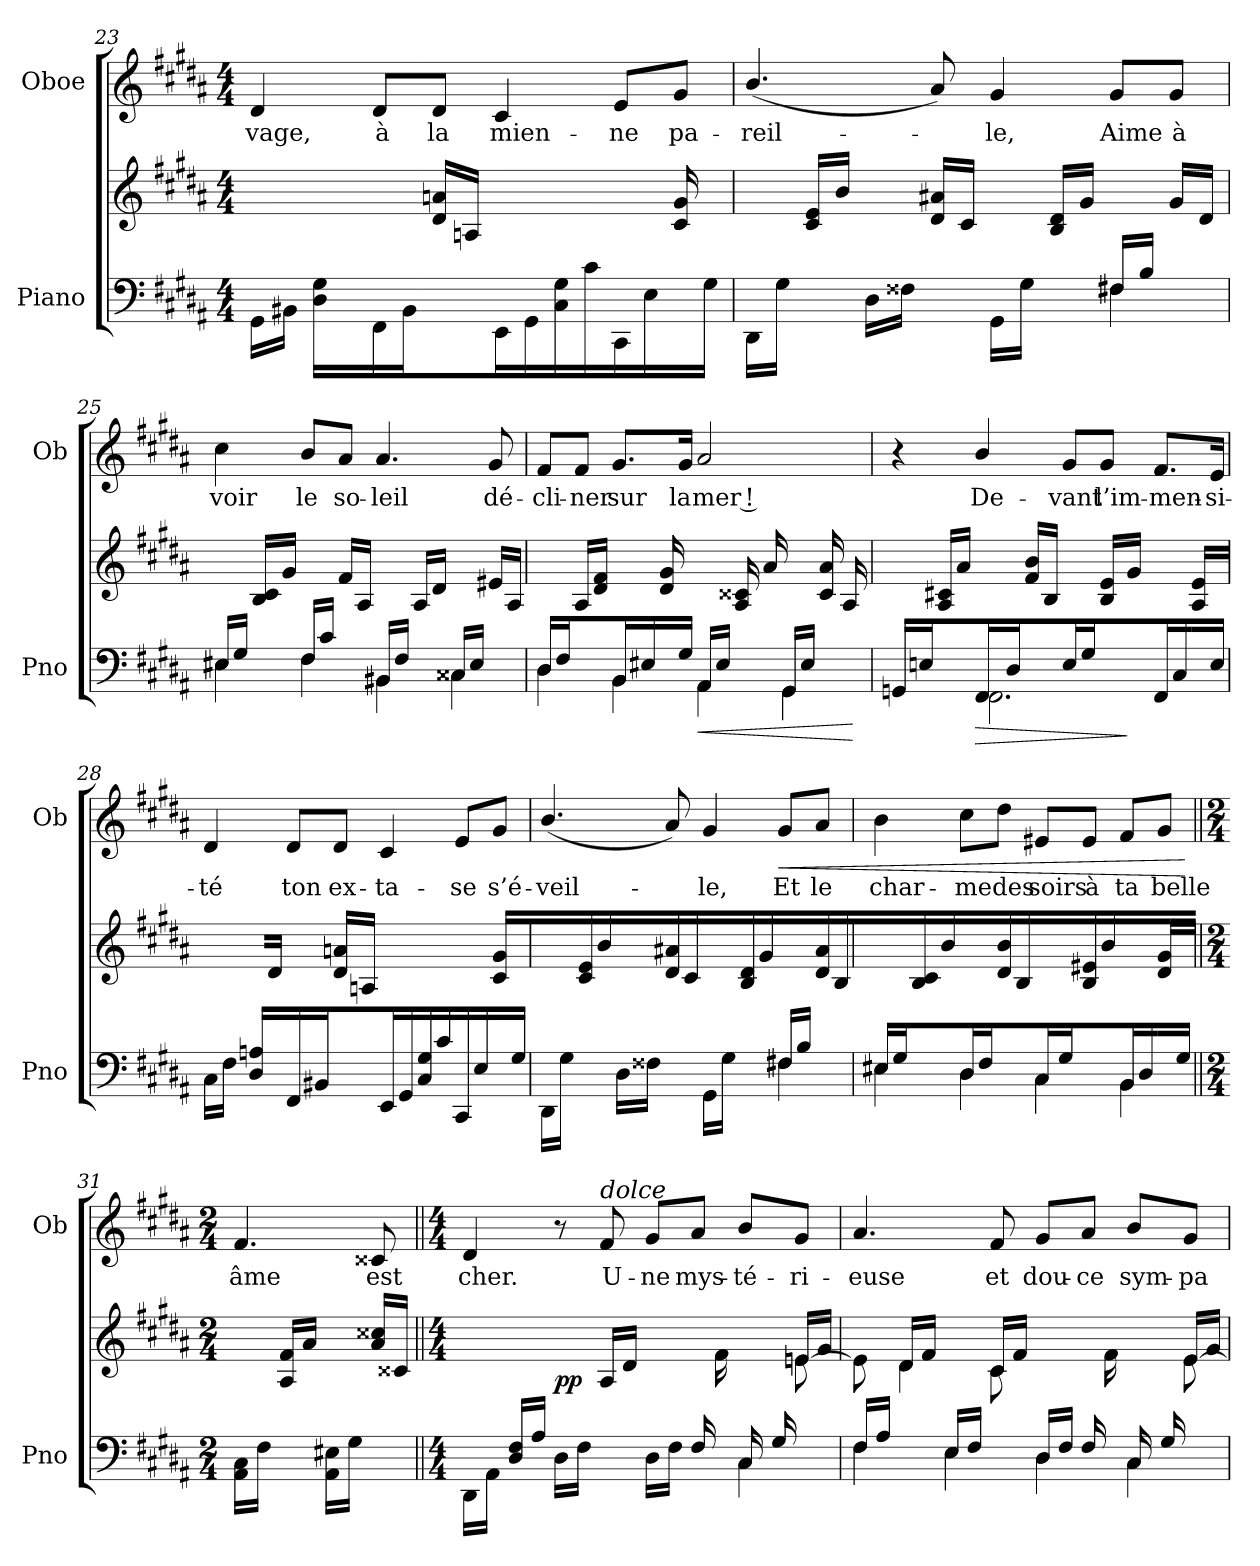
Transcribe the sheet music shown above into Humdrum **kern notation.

**kern	**kern	**dynam	**kern	**text	**dynam
*part2	*part2	*part2	*part1	*part1	*part1
*staff3	*staff2	*staff2/3	*staff1	*staff1	*staff1
*I"Piano	*	*	*I"Oboe	*	*
*I'Pno	*	*	*I'Ob	*	*
!!LO:PB:g=z
*clefF4	*clefG2	*	*clefG2	*	*
*k[f#c#g#d#a#]	*k[f#c#g#d#a#]	*	*k[f#c#g#d#a#]	*	*
*M4/4	*M4/4	*	*M4/4	*	*
=23	=23	=23	=23	=23	=23
*	*^	*	*	*	*
!	!	!	!	!	!LO:LY:b	!
16GG#\LL	1ryy	8.ryy	.	4d#/	-vage,	.
16BB#X\JJ	.	.	.	.	.	.
16D#/ 16G#/LL	.	.	.	.	.	.
16ryy	.	16d#\JJ	.	.	.	.
!	!	!	!	!	!LO:LY:b	!
16FF#\LL	.	8ryy	.	8d#/L	à	.
16BB#\JJ	.	.	.	.	.	.
!	!	!	!	!	!LO:LY:b	!
8ryy	.	16d#/ 16an/LL	.	8d#/J	la	.
.	.	16An/JJ	.	.	.	.
!	!	!	!	!	!LO:LY:b	!
16EE\LL	.	4.ryy	.	4c#/	mien-	.
16GG#\JJ	.	.	.	.	.	.
16C#/ 16G#/LL	.	.	.	.	.	.
16c#/JJ	.	.	.	.	.	.
!	!	!	!	!	!LO:LY:b	!
16CC#\LL	.	.	.	8e/L	-ne	.
16E\JJ	.	.	.	.	.	.
!	!	!	!	!	!LO:LY:b	!
16ryy	.	16c#/ 16g#/LL	.	8g#/J	pa-	.
16G#/JJ	.	16ryy	.	.	.	.
=24	=24	=24	=24	=24	=24	=24
*^	*	*	*	*	*	*
!	!	!	!	!	!	!LO:LY:b	!
16DD#\LL	2.ryy	1ryy	8ryy	.	(4.b/	-reil-	.
16G#\JJ	.	.	.	.	.	.	.
8ryy	.	.	16c#/ 16e/LL	.	.	.	.
.	.	.	16b/JJ	.	.	.	.
16D#\LL	.	.	8ryy	.	.	.	.
16F##X\JJ	.	.	.	.	.	.	.
8ryy	.	.	16d#/ 16a#X/LL	.	8a#/)	.	.
.	.	.	16c#/JJ	.	.	.	.
!	!	!	!	!	!	!LO:LY:b	!
16GG#\LL	.	.	8ryy	.	4g#/	-le,	.
16G#\JJ	.	.	.	.	.	.	.
8ryy	.	.	16B/ 16d#/LL	.	.	.	.
.	.	.	16g#/JJ	.	.	.	.
!	!	!	!	!	!	!LO:LY:b	!
16F#X/LL	4F#\	.	8ryy	.	8g#/L	Aime	.
16B/JJ	.	.	.	.	.	.	.
!	!	!	!	!	!	!LO:LY:b	!
8ryy	.	.	16g#/LL	.	8g#/J	à	.
.	.	.	16d#/JJ	.	.	.	.
!!LO:LB:g=z
=25	=25	=25	=25	=25	=25	=25	=25
!	!	!	!	!	!	!LO:LY:b	!
16E#X/LL	4E#\	1ryy	8ryy	.	4cc#\	voir	.
16G#/JJ	.	.	.	.	.	.	.
8ryy	.	.	16B/ 16c#/LL	.	.	.	.
.	.	.	16g#/JJ	.	.	.	.
!	!	!	!	!	!	!LO:LY:b	!
16F#/LL	4F#\	.	8ryy	.	8b/L	le	.
16c#/JJ	.	.	.	.	.	.	.
!	!	!	!	!	!	!LO:LY:b	!
8ryy	.	.	16f#/LL	.	8a#/J	so-	.
.	.	.	16A#/JJ	.	.	.	.
!	!	!	!	!	!	!LO:LY:b	!
16BB#X/LL	4BB#\	.	8ryy	.	4.a#/	-leil	.
16F#/JJ	.	.	.	.	.	.	.
8ryy	.	.	16A#/LL	.	.	.	.
.	.	.	16d#/JJ	.	.	.	.
16C##X/LL	4C##\	.	8ryy	.	.	.	.
16E#/JJ	.	.	.	.	.	.	.
!	!	!	!	!	!	!LO:LY:b	!
8ryy	.	.	16e#X/LL	.	8g#/	dé-	.
.	.	.	16A#/JJ	.	.	.	.
=26	=26	=26	=26	=26	=26	=26	=26
!	!	!	!	!	!	!LO:LY:b	!
16D#/LL	4D#\	1ryy	8ryy	.	8f#/L	-cli-	.
16F#/JJ	.	.	.	.	.	.	.
!	!	!	!	!	!	!LO:LY:b	!
8ryy	.	.	16A#/LL	.	8f#/J	-ner	.
.	.	.	16d#/ 16f#/JJ	.	.	.	.
!	!	!	!	!	!	!LO:LY:b	!
16BB/LL	4BB\	.	8ryy	.	8.g#/L	sur	.
16E#X/JJ	.	.	.	.	.	.	.
16ryy	.	.	16d#/ 16g#/LL	.	.	.	.
!	!	!	!	!	!	!LO:LY:b	!
16G#/JJ	.	.	8.ryy	.	16g#/Jk	la	.
!	!	!	!	!LO:HP:b=2	!	!LO:LY:b	!
16AA#/LL	4AA#\	.	.	<	2a#/	mer !	.
16E#/JJ	.	.	.	.	.	.	.
8ryy	.	.	16A#/ 16c##X/LL	.	.	.	.
.	.	.	16a#/JJ	.	.	.	.
16GG#/LL	4GG#\	.	8ryy	.	.	.	.
16E#/JJ	.	.	.	.	.	.	.
8ryy	.	.	16c##/ 16a#/LL	.	.	.	.
.	.	.	16A#/JJ	.	.	.	.
*v	*v	*	*	*	*	*	*
*	*v	*v	*	*	*	*
.	.	[	.	.	.
!!LO:LB:g=z
=27	=27	=27	=27	=27	=27
*^	*^	*	*	*	*
16GGn/LL	4ryy	1ryy	8ryy	.	4r	.	.
16En/JJ	.	.	.	.	.	.	.
8ryy	.	.	16A#/ 16c#X/LL	.	.	.	.
.	.	.	16a#/JJ	.	.	.	.
!	!	!	!	!LO:HP:b=2	!	!LO:LY:b	!
16FF#/LL	2.FF#\	.	8ryy	>	4b/	De-	.
16D#/JJ	.	.	.	.	.	.	.
8ryy	.	.	16f#/ 16b/LL	.	.	.	.
.	.	.	16B/JJ	.	.	.	.
!	!	!	!	!	!	!LO:LY:b	!
16E\LL	.	.	8ryy	.	8g#/L	-vant	.
16G#\JJ	.	.	.	.	.	.	.
!	!	!	!	!	!	!LO:LY:b	!
8ryy	.	.	16B/ 16e/LL	.	8g#/J	l’im-	.
.	.	.	16g#/JJ	]	.	.	.
!	!	!	!	!	!	!LO:LY:b	!
16FF#\LL	.	.	8ryy	.	8.f#/L	-men-	.
16C#\JJ	.	.	.	.	.	.	.
16ryy	.	.	16A#/ 16e/LL	.	.	.	.
!	!	!	!	!	!	!LO:LY:b	!
16E/JJ	.	.	16ryy	.	16e/Jk	-si-	.
*v	*v	*	*	*	*	*	*
=28	=28	=28	=28	=28	=28	=28
!	!	!	!	!	!LO:LY:b	!
16C#\LL	1ryy	8.ryy	.	4d#/	-té	.
16F#\JJ	.	.	.	.	.	.
16D#/ 16An/LL	.	.	.	.	.	.
16ryy	.	16d#\JJ	.	.	.	.
!	!	!	!	!	!LO:LY:b	!
16FF#/LL	.	8ryy	.	8d#/L	ton	.
16BB#X/JJ	.	.	.	.	.	.
!	!	!	!	!	!LO:LY:b	!
8ryy	.	16d#/ 16an/LL	.	8d#/J	ex-	.
.	.	16An/JJ	.	.	.	.
!	!	!	!	!	!LO:LY:b	!
16EE/LL	.	4.ryy	.	4c#/	-ta-	.
16GG#/JJ	.	.	.	.	.	.
16C#/ 16G#/LL	.	.	.	.	.	.
16c#/JJ	.	.	.	.	.	.
!	!	!	!	!	!LO:LY:b	!
16CC#\LL	.	.	.	8e/L	-se	.
16E\JJ	.	.	.	.	.	.
!	!	!	!	!	!LO:LY:b	!
16ryy	.	16c#/ 16g#/LL	.	8g#/J	s’é-	.
16G#/JJ	.	16ryy	.	.	.	.
!!LO:LB:g=z
=29	=29	=29	=29	=29	=29	=29
*^	*	*	*	*	*	*
!	!	!	!	!	!	!LO:LY:b	!
16DD#\LL	2.ryy	1ryy	8ryy	.	(4.b/	-veil-	.
16G#\JJ	.	.	.	.	.	.	.
8ryy	.	.	16c#/ 16e/LL	.	.	.	.
.	.	.	16b/JJ	.	.	.	.
16D#\LL	.	.	8ryy	.	.	.	.
16F##X\JJ	.	.	.	.	.	.	.
8ryy	.	.	16d#/ 16a#X/LL	.	8a#/)	.	.
.	.	.	16c#/JJ	.	.	.	.
!	!	!	!	!	!	!LO:LY:b	!
16GG#\LL	.	.	8ryy	.	4g#/	-le,	.
16G#\JJ	.	.	.	.	.	.	.
8ryy	.	.	16B/ 16d#/LL	.	.	.	.
.	.	.	16g#/JJ	.	.	.	.
!	!	!	!	!	!	!LO:LY:b	!LO:HP:b
16F#X/LL	4F#X\	.	8ryy	.	8g#/L	Et	<
16B/JJ	.	.	.	.	.	.	.
!	!	!	!	!	!	!LO:LY:b	!
8ryy	.	.	16d#/ 16a#/LL	.	8a#/J	le	.
.	.	.	16B/JJ	.	.	.	.
=30	=30	=30	=30	=30	=30	=30	=30
!	!	!	!	!	!	!LO:LY:b	!
16E#X/LL	4E#\	1ryy	8ryy	.	4b\	char-	.
16G#/JJ	.	.	.	.	.	.	.
8ryy	.	.	16B/ 16c#/LL	.	.	.	.
.	.	.	16b/JJ	.	.	.	.
!	!	!	!	!	!	!LO:LY:b	!
16D#/LL	4D#\	.	8ryy	.	8cc#\L	-me	.
16F#/JJ	.	.	.	.	.	.	.
!	!	!	!	!	!	!LO:LY:b	!
8ryy	.	.	16d#/ 16b/LL	.	8dd#\J	des	.
.	.	.	16B/JJ	.	.	.	.
!	!	!	!	!	!	!LO:LY:b	!
16C#/LL	4C#\	.	8ryy	.	8e#X/L	soirs	.
16G#/JJ	.	.	.	.	.	.	.
!	!	!	!	!	!	!LO:LY:b	!
8ryy	.	.	16B/ 16e#X/LL	.	8e#/J	à	.
.	.	.	16b/JJ	.	.	.	.
!	!	!	!	!	!	!LO:LY:b	!
16BB/LL	4BB\	.	8ryy	.	8f#/L	ta	.
16D#/JJ	.	.	.	.	.	.	.
!	!	!	!	!	!	!LO:LY:b	!
16ryy	.	.	16d#/ 16g#/LL	.	8g#/J	belle	.
16G#/JJ	.	.	16ryy	.	.	.	.
*v	*v	*	*	*	*	*	*
*	*v	*v	*	*	*	*
.	.	.	.	.	[
!!LO:PB:g=z
=31||	=31||	=31||	=31||	=31||	=31||
*M2/4	*M2/4	*	*M2/4	*	*
*	*^	*	*	*	*
!	!	!	!	!	!LO:LY:b	!
16AA#\ 16C#\LL	2ryy	8ryy	.	4.f#/	âme	.
16F#\JJ	.	.	.	.	.	.
8ryy	.	16A#/ 16f#/LL	.	.	.	.
.	.	16a#/JJ	.	.	.	.
16AA#\ 16E#X\LL	.	8ryy	.	.	.	.
16G#\JJ	.	.	.	.	.	.
!	!	!	!	!	!LO:LY:b	!
8ryy	.	16a#/ 16cc##X/LL	.	8c##X/	est	.
.	.	16c##X/JJ	.	.	.	.
*	*v	*v	*	*	*	*
=32||	=32||	=32||	=32||	=32||	=32||
*M4/4	*M4/4	*	*M4/4	*	*
*^	*^	*	*	*	*
*	*	*	*^	*	*	*	*
!	!	!	!	!	!	!	!LO:LY:b	!
16DD#\LL	2.ryy	1ryy	4.ryy	2..ryy	.	4d#/	cher.	.
16AA#\JJ	.	.	.	.	.	.	.	.
16D#/ 16F#/LL	.	.	.	.	.	.	.	.
16A#/JJ	.	.	.	.	.	.	.	.
!	!	!	!	!	!LO:DY:a=2	!	!	!
16D#\LL	.	.	.	.	pp	8r	.	.
16F#\JJ	.	.	.	.	.	.	.	.
!	!	!	!	!	!	!LO:TX:a:i:t=dolce	!	!
!	!	!	!	!	!	!	!LO:LY:b	!
8ryy	.	.	16A#/LL	.	.	8f#/	U-	.
.	.	.	16d#/JJ	.	.	.	.	.
!	!	!	!	!	!	!	!LO:LY:b	!
16D#\LL	.	.	8.ryy	.	.	8g#/L	-ne	.
16F#\JJ	.	.	.	.	.	.	.	.
!	!	!	!	!	!	!	!LO:LY:b	!
16F#/LL	.	.	.	.	.	8a#/J	mys-	.
16ryy	.	.	16f#\JJ	.	.	.	.	.
!	!	!	!	!	!	!	!LO:LY:b	!
16C#/LL	4C#\	.	8ryy	.	.	8b/L	-té-	.
16G#/JJ	.	.	.	.	.	.	.	.
!	!	!	!	!	!	!	!LO:LY:b	!
8ryy	.	.	16en/LL	[8en\	.	8g#/J	-ri-	.
.	.	.	16g#/JJ	.	.	.	.	.
!!LO:LB:g=z
=33	=33	=33	=33	=33	=33	=33	=33	=33
!	!	!	!	!	!	!	!LO:LY:b	!
16F#/LL	4F#\	1ryy	8ryy	8e\]	.	4.a#/	-euse	.
16A#/JJ	.	.	.	.	.	.	.	.
8ryy	.	.	16d#/LL	4d#\	.	.	.	.
.	.	.	16f#/JJ	.	.	.	.	.
16E/LL	4E\	.	8ryy	.	.	.	.	.
16F#/JJ	.	.	.	.	.	.	.	.
!	!	!	!	!	!	!	!LO:LY:b	!
8ryy	.	.	16c#/LL	8c#\	.	8f#/	et	.
.	.	.	16f#/JJ	.	.	.	.	.
!	!	!	!	!	!	!	!LO:LY:b	!
16D#/LL	4D#\	.	8.ryy	4.ryy	.	8g#/L	dou-	.
16F#/JJ	.	.	.	.	.	.	.	.
!	!	!	!	!	!	!	!LO:LY:b	!
16F#/LL	.	.	.	.	.	8a#/J	-ce	.
16ryy	.	.	16f#\JJ	.	.	.	.	.
!	!	!	!	!	!	!	!LO:LY:b	!
16C#/LL	4C#\	.	8ryy	.	.	8b/L	sym-	.
16G#/JJ	.	.	.	.	.	.	.	.
!	!	!	!	!	!	!	!LO:LY:b	!
8ryy	.	.	16e/LL	[8e\	.	8g#/J	-pa-	.
.	.	.	16g#/JJ	.	.	.	.	.
*v	*v	*	*	*	*	*	*	*
*	*v	*v	*v	*	*	*	*
=	=	=	=	=	=
*-	*-	*-	*-	*-	*-
